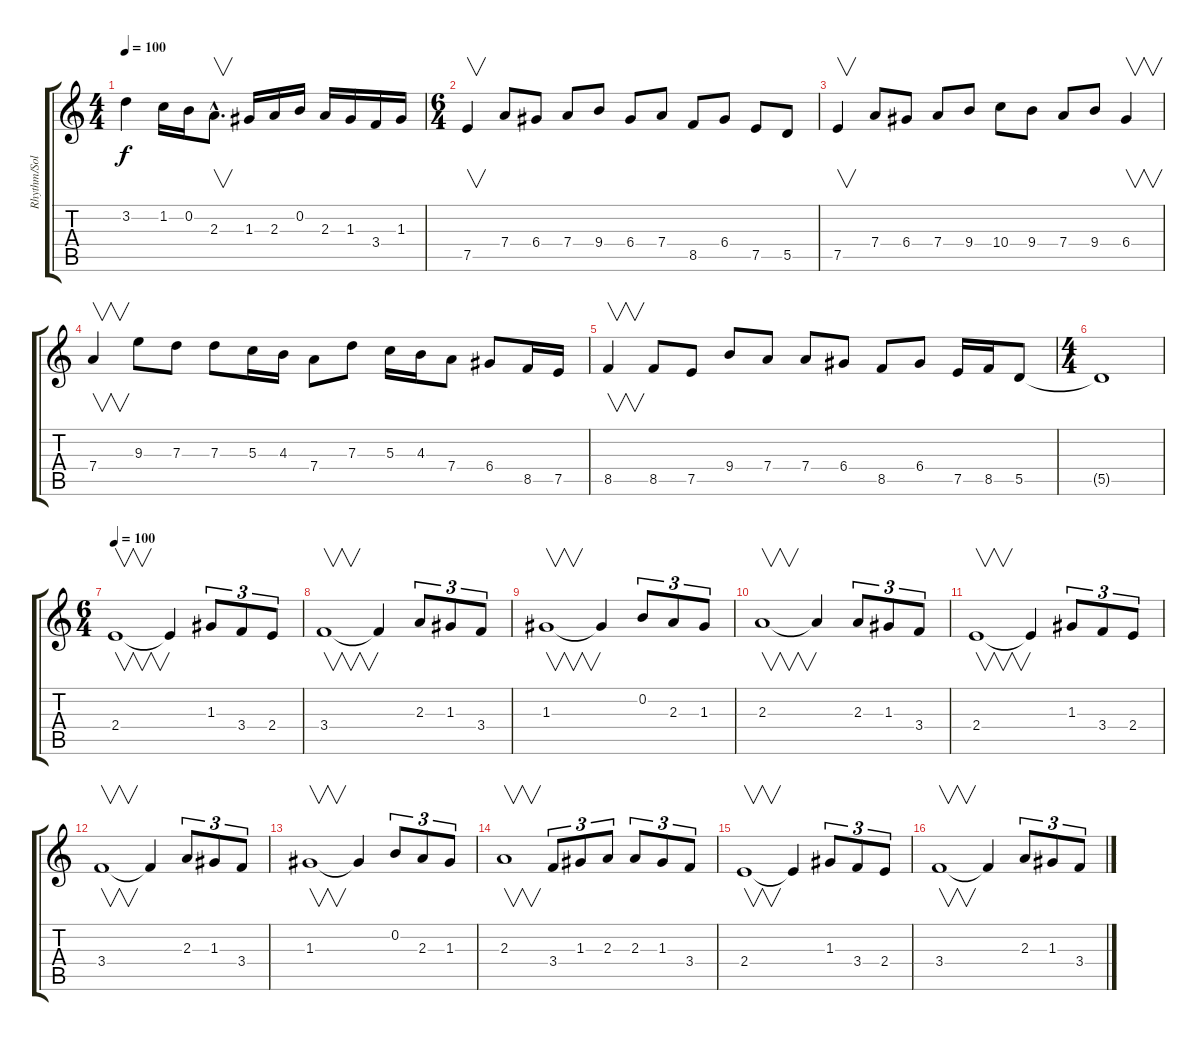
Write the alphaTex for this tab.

\track ("Rhythm/Solo" "Rhythm/Sol") {instrument distortionguitar}
\staff {score tabs}
\tuning (E4 B3 G3 D3 A2 E2) {hide}
\ts (4 4)
\tempo 100
\clef g2
\ks c
3.2{t}.4{dy f} 1.2.16 0.2.16 2.3{hac}.8{v d} 1.3.16 2.3.16 0.2.16 2.3.16 1.3.16 3.4.16 1.3.16 |
\ts (6 4)
7.5.4{v} 7.4.8 6.4.8 7.4.8 9.4.8 6.4.8 7.4.8 8.5.8 6.4.8 7.5.8 5.5.8 |
7.5.4{v instrument guitarharmonics} 7.4.8{instrument distortionguitar} 6.4.8 7.4.8 9.4.8 10.4.8 9.4.8 7.4.8 9.4.8 6.4.4{v instrument guitarharmonics} |
7.4.4{v instrument guitarharmonics} 9.3.8{instrument distortionguitar} 7.3.8 7.3.8{instrument guitarharmonics} 5.3.16{instrument distortionguitar} 4.3.16 7.4.8 7.3.8{instrument guitarharmonics} 5.3.16{instrument distortionguitar} 4.3.16 7.4.8 6.4.8{instrument guitarharmonics} 8.5.16{instrument distortionguitar} 7.5.16 |
8.5.4{v} 8.5.8 7.5.8 9.4.8 7.4.8 7.4.8 6.4.8 8.5.8 6.4.8 7.5.16 8.5.16 5.5.8{instrument guitarharmonics} |
\ts (4 4)
5.5{t}.1 |
\ts (6 4)
\tempo 100
2.4.1{v volume 16 instrument distortionguitar} 2.4{t}.4 1.3.8{tu (3 2) instrument guitarharmonics} 3.4.8{tu (3 2) instrument overdrivenguitar} 2.4.8{tu (3 2)} |
3.4.1{v instrument overdrivenguitar} 3.4{t}.4 2.3.8{tu (3 2) instrument guitarharmonics} 1.3.8{tu (3 2) instrument overdrivenguitar} 3.4.8{tu (3 2)} |
1.3.1{v instrument guitarharmonics} 1.3{t}.4 0.2.8{tu (3 2) instrument overdrivenguitar} 2.3.8{tu (3 2)} 1.3.8{tu (3 2)} |
2.3.1{v instrument overdrivenguitar} 2.3{t}.4 2.3.8{tu (3 2) instrument guitarharmonics} 1.3.8{tu (3 2) instrument overdrivenguitar} 3.4.8{tu (3 2)} |
2.4.1{v instrument overdrivenguitar} 2.4{t}.4 1.3.8{tu (3 2) instrument guitarharmonics} 3.4.8{tu (3 2) instrument overdrivenguitar} 2.4.8{tu (3 2)} |
3.4.1{v instrument overdrivenguitar} 3.4{t}.4 2.3.8{tu (3 2) instrument guitarharmonics} 1.3.8{tu (3 2) instrument overdrivenguitar} 3.4.8{tu (3 2)} |
1.3.1{v instrument guitarharmonics} 1.3{t}.4 0.2.8{tu (3 2) instrument overdrivenguitar} 2.3.8{tu (3 2)} 1.3.8{tu (3 2)} |
2.3.1{v} 3.4.8{tu (3 2)} 1.3.8{tu (3 2)} 2.3.8{tu (3 2)} 2.3.8{tu (3 2)} 1.3.8{tu (3 2)} 3.4.8{tu (3 2)} |
2.4.1{v volume 16 instrument overdrivenguitar} 2.4{t}.4 1.3.8{tu (3 2) instrument guitarharmonics} 3.4.8{tu (3 2) instrument overdrivenguitar} 2.4.8{tu (3 2)} |
3.4.1{v instrument overdrivenguitar} 3.4{t}.4 2.3.8{tu (3 2) instrument guitarharmonics} 1.3.8{tu (3 2) instrument overdrivenguitar} 3.4.8{tu (3 2)}
